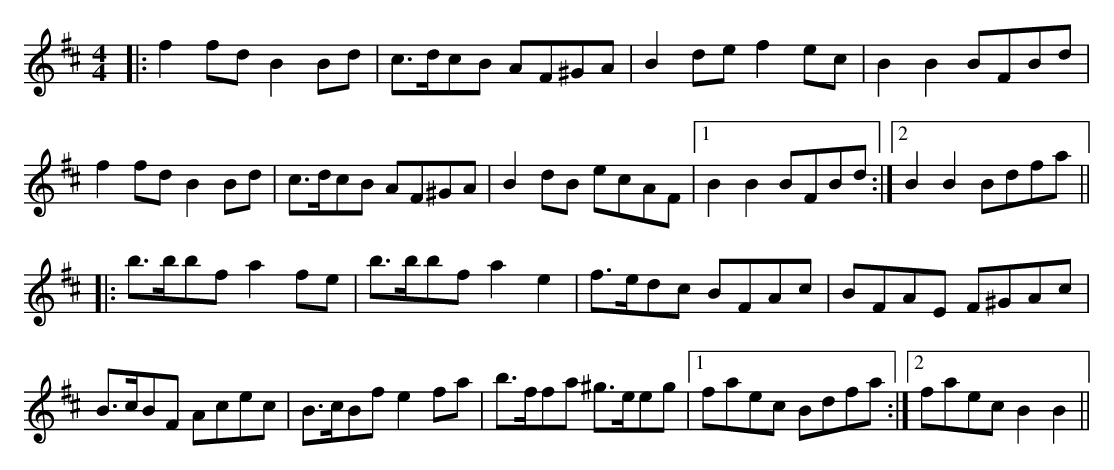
X:1
M:4/4
K:Bmin
|:f2 fd B2 Bd|c>dcB AF^GA|B2 de f2 ec|B2 B2 BFBd|
f2 fd B2 Bd|c>dcB AF^GA|B2 dB ecAF|1 B2 B2 BFBd:|2 B2 B2 Bdfa||
|:b>bbf a2 fe|b>bbf a2 e2|f>edc BFAc|BFAE F^GAc|
B>cBF Acec|B>cBf e2 fa|b>ffa ^g>eeg|1 faec Bdfa:|2 faec B2 B2||
